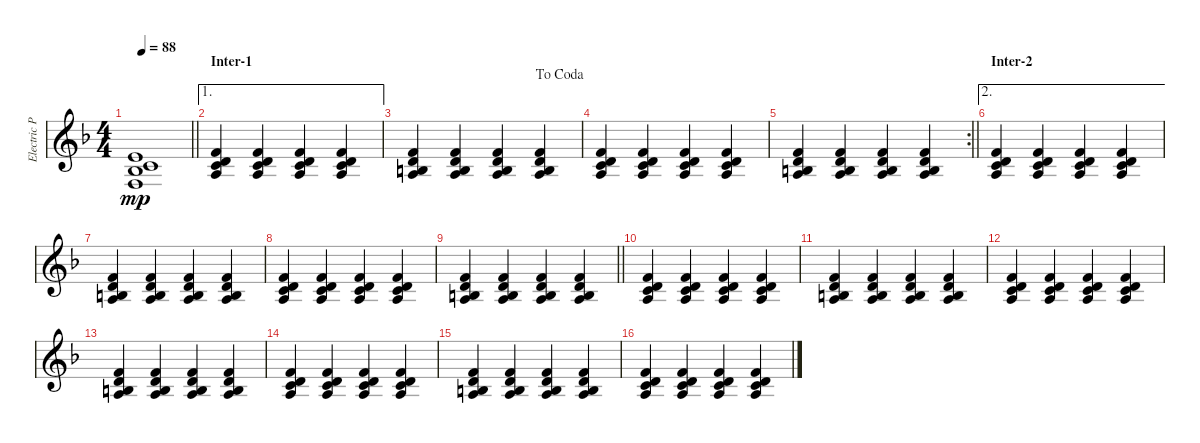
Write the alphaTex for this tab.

\track ("Electric Piano (Staff 1)" "Electric P") {instrument electricgrandpiano}
\staff {score}
\tuning (E4 B3 G3 D3 A2 E2 B1) {hide}
\ts (4 4)
\tempo 88
\clef g2
\barLineRight lightlight
\ks dminor
(0.1 1.2 3.3 3.4).1{dy mp} |
\ae 1
\section ("" "Inter-1")
(1.1 3.2 5.3 7.4).4 (1.1 3.2 5.3 7.4).4 (1.1 3.2 5.3 7.4).4 (1.1 3.2 5.3 7.4).4 |
\jump dacoda
(1.1 3.2 4.3 7.4).4 (1.1 3.2 4.3 7.4).4 (1.1 3.2 4.3 7.4).4 (1.1 3.2 4.3 7.4).4 |
(1.1 3.2 5.3 7.4).4 (1.1 3.2 5.3 7.4).4 (1.1 3.2 5.3 7.4).4 (1.1 3.2 5.3 7.4).4 |
\rc 2
\barLineRight lightlight
(1.1 3.2 4.3 7.4).4 (1.1 3.2 4.3 7.4).4 (1.1 3.2 4.3 7.4).4 (1.1 3.2 4.3 7.4).4 |
\ae 2
\section ("" "Inter-2")
(1.1 3.2 5.3 7.4).4 (1.1 3.2 5.3 7.4).4 (1.1 3.2 5.3 7.4).4 (1.1 3.2 5.3 7.4).4 |
(1.1 0.2 2.3 12.4).4 (1.1 0.2 2.3 12.4).4 (1.1 0.2 2.3 12.4).4 (1.1 0.2 2.3 12.4).4 |
(1.1 3.2 5.3 7.4).4 (1.1 3.2 5.3 7.4).4 (1.1 3.2 5.3 7.4).4 (1.1 3.2 5.3 7.4).4 |
\barLineRight lightlight
(1.1 0.2 2.3 12.4).4 (1.1 0.2 2.3 12.4).4 (1.1 0.2 2.3 12.4).4 (1.1 0.2 2.3 12.4).4 |
(1.1 3.2 5.3 7.4).4 (1.1 3.2 5.3 7.4).4 (1.1 3.2 5.3 7.4).4 (1.1 3.2 5.3 7.4).4 |
(1.1 0.2 2.3 12.4).4 (1.1 0.2 2.3 12.4).4 (1.1 0.2 2.3 12.4).4 (1.1 0.2 2.3 12.4).4 |
(1.1 3.2 5.3 7.4).4 (1.1 3.2 5.3 7.4).4 (1.1 3.2 5.3 7.4).4 (1.1 3.2 5.3 7.4).4 |
(1.1 0.2 2.3 12.4).4 (1.1 0.2 2.3 12.4).4 (1.1 0.2 2.3 12.4).4 (1.1 0.2 2.3 12.4).4 |
(1.1 3.2 5.3 7.4).4 (1.1 3.2 5.3 7.4).4 (1.1 3.2 5.3 7.4).4 (1.1 3.2 5.3 7.4).4 |
(1.1 0.2 2.3 12.4).4 (1.1 0.2 2.3 12.4).4 (1.1 0.2 2.3 12.4).4 (1.1 0.2 2.3 12.4).4 |
(1.1 3.2 5.3 7.4).4 (1.1 3.2 5.3 7.4).4 (1.1 3.2 5.3 7.4).4 (1.1 3.2 5.3 7.4).4
